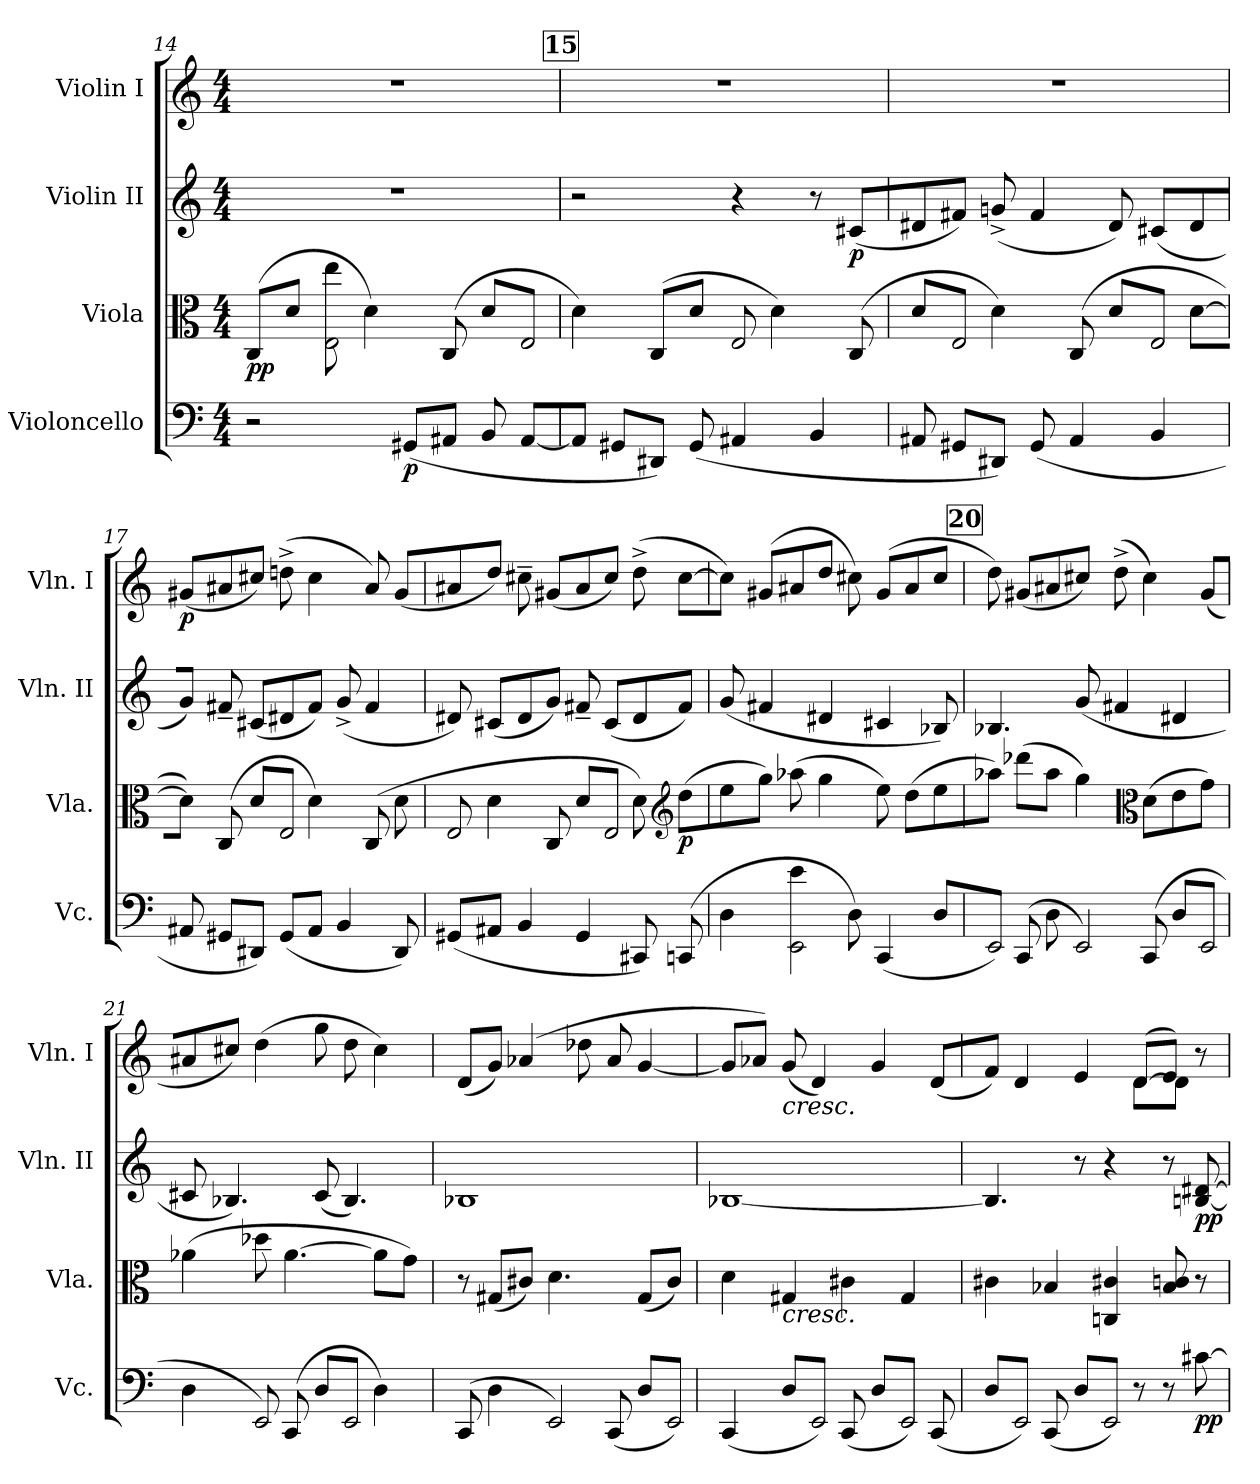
**kern	**dynam	**kern	**dynam	**kern	**dynam	**kern	**dynam
*part4	*part4	*part3	*part3	*part2	*part2	*part1	*part1
*staff4	*staff4	*staff3	*staff3	*staff2	*staff2	*staff1	*staff1
*I"Violoncello	*	*I"Viola	*	*I"Violin II	*	*I"Violin I	*
*I'Vc.	*	*I'Vla.	*	*I'Vln. II	*	*I'Vln. I	*
!!LO:PB:g=z
*clefF4	*	*clefC3	*	*clefG2	*	*clefG2	*
*k[]	*	*k[]	*	*k[]	*	*k[]	*
*M4/4	*	*M4/4	*	*M4/4	*	*M4/4	*
*MM110	*	*MM110	*	*MM110	*	*MM110	*
=14	=14	=14	=14	=14	=14	=14	=14
2r	.	(8Ci/L	pp	1r	.	1r	.
.	.	8di/J	.	.	.	.	.
!	!	!LO:N:n=1:head=open	!	!	!	!	!
.	.	8Ei\ 8eei	.	.	.	.	.
.	.	4di\)	.	.	.	.	.
(8GG#Xi/L	p	.	.	.	.	.	.
8AA#Xi/J	.	(8Ci/	.	.	.	.	.
8BBi/	.	8di/L	.	.	.	.	.
!	!	!LO:N:head=open	!	!	!	!	!
[<8AA#i/L	.	8Ei/J	.	.	.	.	.
!!LO:REH:place=s1:B:color=#000000:enc=box:fs=15.7124:t=15
=15	=15	=15	=15	=15	=15	=15	=15
8AA#i/J]	.	4di\)	.	2r	.	1r	.
8GG#Xi/L	.	.	.	.	.	.	.
8DD#Xi/J)	.	(8Ci/L	.	.	.	.	.
(8GG#i/	.	8di/J	.	.	.	.	.
!	!	!LO:N:head=open	!	!	!	!	!
4AA#Xi/	.	8Ei/	.	4r	.	.	.
.	.	4di\)	.	.	.	.	.
4BBi/	.	.	.	8r	.	.	.
.	.	(8Ci/	.	(8c#Xi/L	p	.	.
=16	=16	=16	=16	=16	=16	=16	=16
8AA#Xi/	.	8di/L	.	8d#Xi/	.	1r	.
!	!	!LO:N:head=open	!	!	!	!	!
8GG#Xi/L	.	8Ei/J	.	8f#Xi/J)	.	.	.
8DD#Xi/J)	.	4di\)	.	(8gn^i/	.	.	.
(8GG#i/	.	.	.	4f#i/	.	.	.
4AA#i/	.	(8Ci/	.	.	.	.	.
.	.	8di/L	.	8d#i/)	.	.	.
!	!	!LO:N:head=open	!	!	!	!	!
4BBi/	.	8Ei/J	.	(8c#Xi/L	.	.	.
.	.	[>8di\L	.	8d#i/	.	.	.
!!LO:LB:g=z
=17	=17	=17	=17	=17	=17	=17	=17
8AA#Xi/	.	8di\J])	.	8gi/J)	.	(8g#Xi/L	p
8GG#Xi/L	.	(8Ci/	.	8f#X~i/	.	8a#Xi/	.
8DD#Xi/J)	.	8di/L	.	(8c#Xi/L	.	8cc#Xi/J)	.
!	!	!LO:N:head=open	!	!	!	!	!
(8GG#i/L	.	8Ei/J	.	8d#Xi/	.	(8ddn^i\	.
8AA#i/J	.	4di\)	.	8f#i/J)	.	4cc#i\	.
4BBi/	.	.	.	(8g^i/	.	.	.
.	.	(8Ci/	.	4f#i/	.	8a#i/)	.
8DD#i/)	.	8di\	.	.	.	(8g#i/L	.
=18	=18	=18	=18	=18	=18	=18	=18
!	!	!LO:N:head=open	!	!	!	!	!
(8GG#Xi/L	.	8Ei/	.	8d#Xi/)	.	8a#Xi/	.
8AA#Xi/J	.	4di\	.	(8c#Xi/L	.	8ddi/J)	.
4BBi/	.	.	.	8d#i/	.	8cc#X~i\	.
.	.	8Ci/	.	8gi/J)	.	(8g#Xi/L	.
4GG#i/	.	8di/L	.	8f#X~i/	.	8a#i/	.
!	!	!LO:N:head=open	!	!	!	!	!
.	.	8Ei/J	.	(8c#i/L	.	8cc#i/J)	.
8CC#Xi/)	.	8di\)	.	8d#i/	.	(8dd^i\	.
*	*	*clefG2	*	*	*	*	*
(8CCni/	.	(8ddi\L	p	8f#i/J)	.	[>8cc#i\L	.
=19	=19	=19	=19	=19	=19	=19	=19
4Di\	.	8eei\	.	(8gi/	.	8cc#i\J])	.
.	.	8ggi\J)	.	4f#Xi/	.	(8g#Xi/L	.
!LO:N:n=1:head=open	!	!	!	!	!	!	!
4EEi\ 4ei	.	(8aa-Xi\	.	.	.	8a#Xi/	.
.	.	4ggi\	.	4d#Xi/	.	8ddi/J	.
8Di\)	.	.	.	.	.	8cc#Xi\)	.
(4CCi/	.	8eei\)	.	4c#Xi/	.	(8g#i/L	.
.	.	(8ddi\L	.	.	.	8a#i/	.
8Di/L	.	8eei\	.	8B-Xi/)	.	8cc#i/J	.
!!LO:REH:place=s1:B:color=#000000:enc=box:fs=15.7124:t=20
=20	=20	=20	=20	=20	=20	=20	=20
!LO:N:head=open	!	!	!	!	!	!	!
8EEi/J)	.	8aa-Xi\J)	.	4.B-Xi/	.	8ddi\)	.
(8CCi/	.	(8ddd-Xi\L	.	.	.	(8g#Xi/L	.
8Di\	.	8aa-i\J	.	.	.	8a#Xi/	.
!LO:N:head=open	!	!	!	!	!	!	!
4EEi/)	.	4ggi\)	.	(8gi/	.	8cc#Xi/J)	.
.	.	.	.	4f#Xi/	.	(8dd^i\	.
*	*	*clefC3	*	*	*	*	*
(8CCi/	.	(8di\L	.	.	.	4cc#i\)	.
8Di/L	.	8ei\	.	4d#Xi/	.	.	.
!LO:N:head=open	!	!	!	!	!	!	!
8EEi/J	.	8gi\J)	.	.	.	(8g#i/L	.
!!LO:LB:g=z
=21	=21	=21	=21	=21	=21	=21	=21
4Di\	.	(4a-Xi\	.	8c#Xi/	.	8a#Xi/	.
.	.	.	.	4.B-Xi/)	.	8cc#Xi/J)	.
!LO:N:head=open	!	!	!	!	!	!	!
8EEi/)	.	8dd-Xi\	.	.	.	(4ddi\	.
(8CCi/	.	[>4.a-i\	.	.	.	.	.
8Di/L	.	.	.	(8c#i/	.	8ggi\	.
!LO:N:head=open	!	!	!	!	!	!	!
8EEi/J	.	.	.	4.B-i/)	.	8ddi\	.
4Di\)	.	8a-i\L]	.	.	.	4cc#i\)	.
.	.	8gi\J)	.	.	.	.	.
=22	=22	=22	=22	=22	=22	=22	=22
(8CCi/	.	8r	.	1B-Xi	.	(8di/L	.
4Di\	.	(8G#Xi/L	.	.	.	8gi/J)	.
.	.	8c#Xi/J)	.	.	.	(4a-Xi/	.
!LO:N:head=open	!	!	!	!	!	!	!
4EEi/)	.	4.di\	.	.	.	.	.
.	.	.	.	.	.	8dd-Xi\	.
(8CCi/	.	.	.	.	.	8a-i/	.
8Di/L	.	(8G#i/L	.	.	.	[<4gi/	.
!LO:N:head=open	!	!	!	!	!	!	!
8EEi/J)	.	8c#i/J)	.	.	.	.	.
=23	=23	=23	=23	=23	=23	=23	=23
(4CCi/	.	4di\	.	[<1B-Xi	.	8gi/L]	.
.	.	.	.	.	.	8a-Xi/J)	.
!	!	!	!	!	!	!LO:TX:b:i:t=cresc.	!
!	!	!LO:TX:b:i:t=cresc.	!	!	!	!	!
8Di/L	.	4G#Xi/	.	.	.	(8gi/	.
!LO:N:head=open	!	!	!	!	!	!	!
8EEi/J)	.	.	.	.	.	4di/)	.
(8CCi/	.	4c#Xi\	.	.	.	.	.
8Di/L	.	.	.	.	.	4gi/	.
!LO:N:head=open	!	!	!	!	!	!	!
8EEi/J)	.	4G#i/	.	.	.	.	.
(8CCi/	.	.	.	.	.	(8di/L	.
=24	=24	=24	=24	=24	=24	=24	=24
*	*	*	*	*	*	*^	*
8Di/L	.	4c#Xi\	.	4.B-i/]	.	8fi/J)	2ryy	.
!LO:N:head=open	!	!	!	!	!	!	!	!
8EEi/J)	.	.	.	.	.	4di/	.	.
(8CCi/	.	4B-Xi/	.	.	.	.	.	.
8Di/L	.	.	.	8r	.	4ei/	.	.
!LO:N:head=open	!	!	!	!	!	!	!	!
8EEi/J)	.	4Cni/ 4c#Xi	.	4r	.	.	8ryy	.
8r	.	.	.	.	.	([>8di/L	8di\L	.
8r	.	8B-i/ 8cni	.	8r	.	8ei/J)	8di\J]	.
[>8c#Xi\	pp	8r	.	[<8Bni/ [>8d#Xi	pp	8r	8ryy	.
*	*	*	*	*	*	*v	*v	*
=	=	=	=	=	=	=	=
*-	*-	*-	*-	*-	*-	*-	*-
